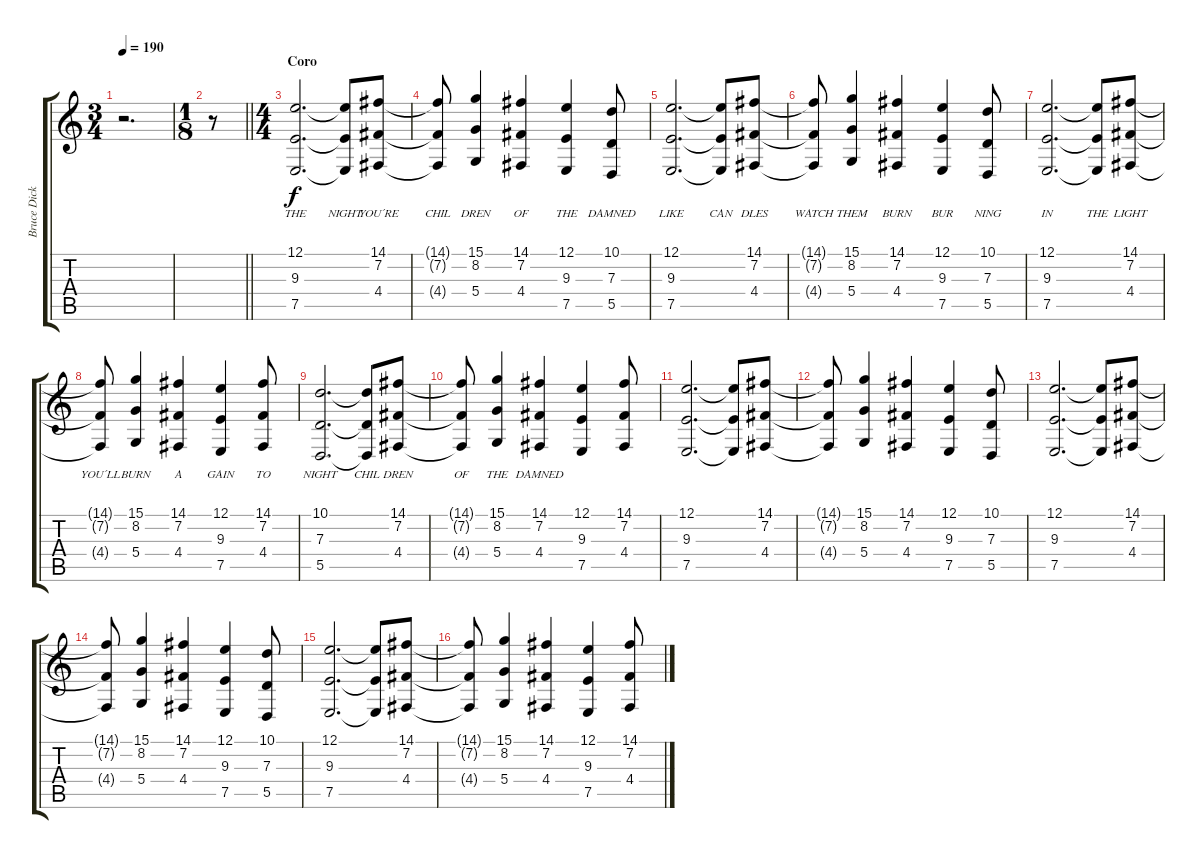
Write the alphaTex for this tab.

\track ("Bruce Dickinson" "Bruce Dick") {instrument lead2sawtooth}
\staff {score tabs}
\tuning (E4 B3 G3 D3 A2 E2) {hide}
\ts (3 4)
\tempo 190
\clef g2
\ks c
r.2{d dy f} |
\ts (1 8)
\barLineRight lightlight
r.8 |
\ts (4 4)
\section ("" "Coro")
(12.1 9.3 7.5).2{d lyrics (0 "THE") lyrics (1 "") lyrics (2 "") lyrics (3 "") lyrics (4 "")} (12.1{t} 9.3{t} 7.5{t}).8{lyrics (0 "NIGHT") lyrics (1 "") lyrics (2 "") lyrics (3 "") lyrics (4 "")} (14.1 7.2 4.4).8{lyrics (0 "YOU´RE") lyrics (1 "") lyrics (2 "") lyrics (3 "") lyrics (4 "")} |
(14.1{t} 7.2{t} 4.4{t}).8{lyrics (0 "CHIL") lyrics (1 "") lyrics (2 "") lyrics (3 "") lyrics (4 "")} (15.1 8.2 5.4).4{lyrics (0 "DREN") lyrics (1 "") lyrics (2 "") lyrics (3 "") lyrics (4 "")} (14.1 7.2 4.4).4{lyrics (0 "OF") lyrics (1 "") lyrics (2 "") lyrics (3 "") lyrics (4 "")} (12.1 9.3 7.5).4{lyrics (0 "THE") lyrics (1 "") lyrics (2 "") lyrics (3 "") lyrics (4 "")} (10.1 7.3 5.5).8{lyrics (0 "DAMNED") lyrics (1 "") lyrics (2 "") lyrics (3 "") lyrics (4 "")} |
(12.1 9.3 7.5).2{d lyrics (0 "LIKE") lyrics (1 "") lyrics (2 "") lyrics (3 "") lyrics (4 "")} (12.1{t} 9.3{t} 7.5{t}).8{lyrics (0 "CAN") lyrics (1 "") lyrics (2 "") lyrics (3 "") lyrics (4 "")} (14.1 7.2 4.4).8{lyrics (0 "DLES") lyrics (1 "") lyrics (2 "") lyrics (3 "") lyrics (4 "")} |
(14.1{t} 7.2{t} 4.4{t}).8{lyrics (0 "WATCH") lyrics (1 "") lyrics (2 "") lyrics (3 "") lyrics (4 "")} (15.1 8.2 5.4).4{lyrics (0 "THEM") lyrics (1 "") lyrics (2 "") lyrics (3 "") lyrics (4 "")} (14.1 7.2 4.4).4{lyrics (0 "BURN") lyrics (1 "") lyrics (2 "") lyrics (3 "") lyrics (4 "")} (12.1 9.3 7.5).4{lyrics (0 "BUR") lyrics (1 "") lyrics (2 "") lyrics (3 "") lyrics (4 "")} (10.1 7.3 5.5).8{lyrics (0 "NING") lyrics (1 "") lyrics (2 "") lyrics (3 "") lyrics (4 "")} |
(12.1 9.3 7.5).2{d lyrics (0 "IN") lyrics (1 "") lyrics (2 "") lyrics (3 "") lyrics (4 "")} (12.1{t} 9.3{t} 7.5{t}).8{lyrics (0 "THE") lyrics (1 "") lyrics (2 "") lyrics (3 "") lyrics (4 "")} (14.1 7.2 4.4).8{lyrics (0 "LIGHT") lyrics (1 "") lyrics (2 "") lyrics (3 "") lyrics (4 "")} |
(14.1{t} 7.2{t} 4.4{t}).8{lyrics (0 "YOU´LL") lyrics (1 "") lyrics (2 "") lyrics (3 "") lyrics (4 "")} (15.1 8.2 5.4).4{lyrics (0 "BURN") lyrics (1 "") lyrics (2 "") lyrics (3 "") lyrics (4 "")} (14.1 7.2 4.4).4{lyrics (0 "A") lyrics (1 "") lyrics (2 "") lyrics (3 "") lyrics (4 "")} (12.1 9.3 7.5).4{lyrics (0 "GAIN") lyrics (1 "") lyrics (2 "") lyrics (3 "") lyrics (4 "")} (14.1 7.2 4.4).8{lyrics (0 "TO") lyrics (1 "") lyrics (2 "") lyrics (3 "") lyrics (4 "")} |
(10.1 7.3 5.5).2{d lyrics (0 "NIGHT") lyrics (1 "") lyrics (2 "") lyrics (3 "") lyrics (4 "")} (10.1{t} 7.3{t} 5.5{t}).8{lyrics (0 "CHIL") lyrics (1 "") lyrics (2 "") lyrics (3 "") lyrics (4 "")} (14.1 7.2 4.4).8{lyrics (0 "DREN") lyrics (1 "") lyrics (2 "") lyrics (3 "") lyrics (4 "")} |
(14.1{t} 7.2{t} 4.4{t}).8{lyrics (0 "OF") lyrics (1 "") lyrics (2 "") lyrics (3 "") lyrics (4 "")} (15.1 8.2 5.4).4{lyrics (0 "THE") lyrics (1 "") lyrics (2 "") lyrics (3 "") lyrics (4 "")} (14.1 7.2 4.4).4{lyrics (0 "DAMNED") lyrics (1 "") lyrics (2 "") lyrics (3 "") lyrics (4 "")} (12.1 9.3 7.5).4 (14.1 7.2 4.4).8 |
(12.1 9.3 7.5).2{d} (12.1{t} 9.3{t} 7.5{t}).8 (14.1 7.2 4.4).8 |
(14.1{t} 7.2{t} 4.4{t}).8 (15.1 8.2 5.4).4 (14.1 7.2 4.4).4 (12.1 9.3 7.5).4 (10.1 7.3 5.5).8 |
(12.1 9.3 7.5).2{d} (12.1{t} 9.3{t} 7.5{t}).8 (14.1 7.2 4.4).8 |
(14.1{t} 7.2{t} 4.4{t}).8 (15.1 8.2 5.4).4 (14.1 7.2 4.4).4 (12.1 9.3 7.5).4 (10.1 7.3 5.5).8 |
(12.1 9.3 7.5).2{d} (12.1{t} 9.3{t} 7.5{t}).8 (14.1 7.2 4.4).8 |
(14.1{t} 7.2{t} 4.4{t}).8 (15.1 8.2 5.4).4 (14.1 7.2 4.4).4 (12.1 9.3 7.5).4 (14.1 7.2 4.4).8
